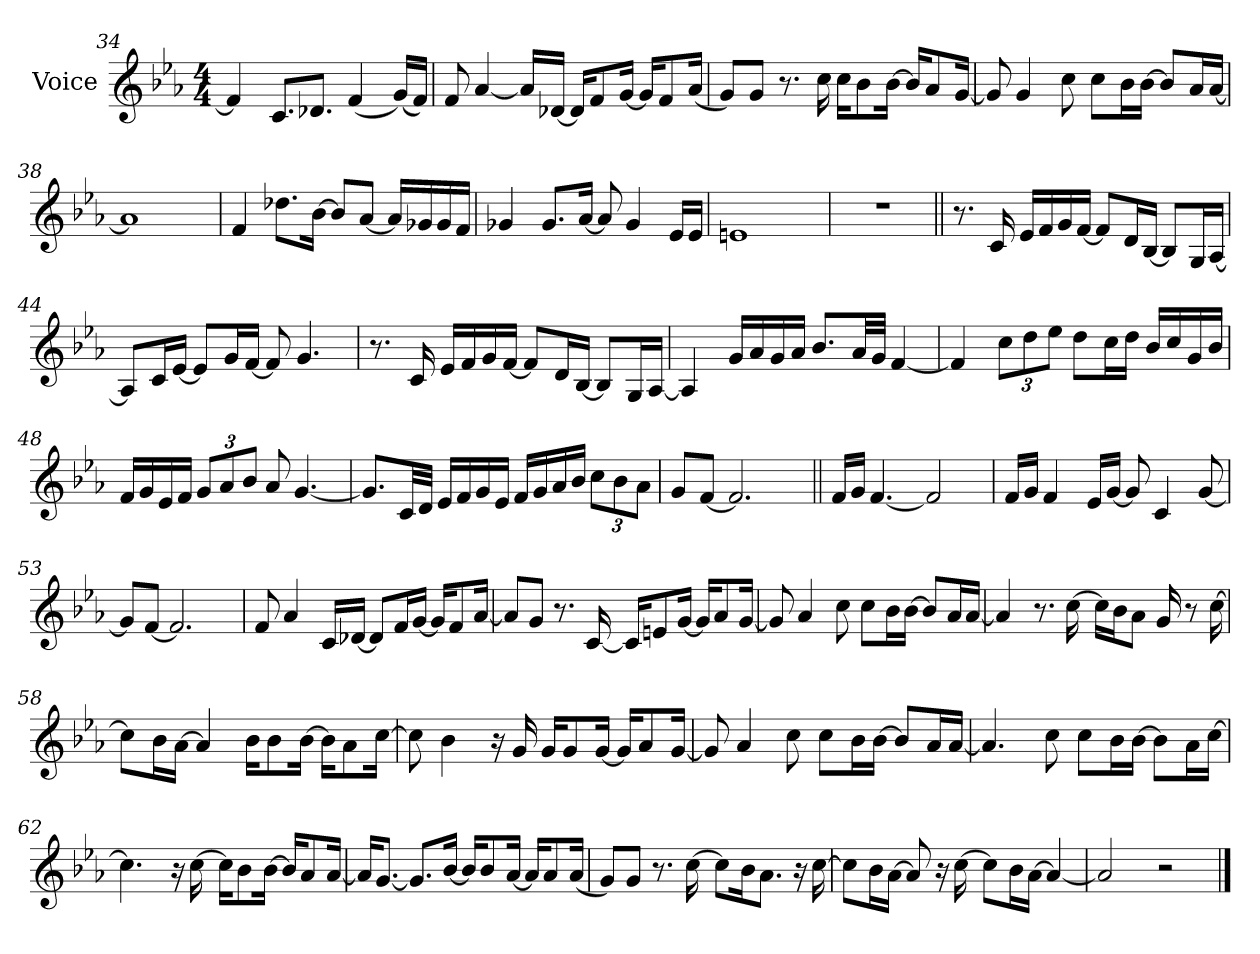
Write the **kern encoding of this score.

**kern
*part1
*staff1
*I"Voice
*I'Vc.
*clefG2
*k[b-e-a-]
*M4/4
=34
4f]
8.cL
8.d-XJ
(4f
(16gLL)
16fJJ)
=35
8f
[4a-
16a-LL]
[16d-XJJ
16d-KL]
8f
[16gJk
16gKL]
8f
(16a-Jk
=36
8gL)
8gJ
8.r
16cc
16ccKL
8b-
[16b-Jk
16b-KL]
8a-
[16gJk
=37
8g]
4g
8cc
8ccL
16b-L
[16b-JJ
8b-L]
16a-L
[16a-JJ
=38
1a-]
=39
4f
8.dd-XL
[16b-Jk
8b-L]
[8a-J
16a-LL]
16g-X
16g-
16fJJ
=40
4g-X
8.g-L
[16a-Jk
8a-]
4g-
16e-LL
16e-JJ
=41
1en
=42
1r
=43||
8.r
16c!
16e-!LL
16f!
16g!
[16f!JJ
8f!L]
16d!L
[16B-!JJ
8B-!L]
16G!L
[16A-!JJ
=44
8A-!L]
16c!L
[16e-!JJ
8e-!L]
16g!L
[16f!JJ
8f!]
4.g!
=45
8.r
16c!
16e-!LL
16f!
16g!
[16f!JJ
8f!L]
16d!L
[16B-!JJ
8B-!L]
16G!L
[16A-!JJ
=46
4A-!]
16g!LL
16a-!
16g!
16a-!JJ
8.b-!L
32a-!LL
32g!JJJ
[4f!
=47
4f!]
*Xbrackettup
12cc!L
12dd!
12ee-!J
8dd!L
16cc!L
16dd!JJ
16b-!LL
16cc!
16g!
16b-!JJ
=48
16f!LL
16g!
16e-!
16f!JJ
12g!L
12a-!
12b-!J
8a-!
[4.g!
=49
8.g!L]
32c!LL
32d!JJJ
16e-!LL
16f!
16g!
16e-!JJ
16f!LL
16g!
16a-!
16b-!JJ
12cc!L
12b-!
12a-!J
=50
8g!L
[8f!J
2.f!]
=51||
16fLL
16gJJ
[4.f
2f]
=52
16fLL
16gJJ
4f
16e-LL
[16gJJ
8g]
4c
[8g
=53
8gL]
[8fJ
2.f]
=54
8f
4a-
16cLL
[16d-XJJ
8d-L]
16fL
[16gJJ
16gKL]
8f
[16a-Jk
=55
8a-L]
8gJ
8.r
[16c
16cKL]
8en
[16gJk
16gKL]
8a-
[16gJk
=56
8g]
4a-
8cc
8ccL
16b-L
[16b-JJ
8b-L]
16a-L
[16a-JJ
=57
4a-]
8.r
[16cc
16ccLL]
16b-J
8a-J
16g
8r
[16cc
=58
8ccL]
16b-L
[16a-JJ
4a-]
16b-KL
8b-
[16b-Jk
16b-KL]
8a-
[16ccJk
=59
8cc]
4b-
16r
16g
16gKL
8g
[16gJk
16gKL]
8a-
[16gJk
=60
8g]
4a-
8cc
8ccL
16b-L
[16b-JJ
8b-L]
16a-L
[16a-JJ
=61
4.a-]
8cc
8ccL
16b-L
[16b-JJ
8b-L]
16a-L
[16ccJJ
=62
4.cc]
16r
[16cc
16ccKL]
8b-
[16b-Jk
16b-KL]
8a-
[16a-Jk
=63
16a-KL]
[8.gJ
8.gL]
[16b-Jk
16b-KL]
8b-
[16a-Jk
16a-KL]
8a-
(16a-Jk
=64
8gL)
8gJ
8.r
[16cc
8ccL]
16b-K
8.a-J
16r
[16cc
=65
8ccL]
16b-L
[16a-JJ
8a-]
16r
[16cc
8ccL]
16b-L
[16a-JJ
4a-_
=66
2a-]
2r
==
*-
